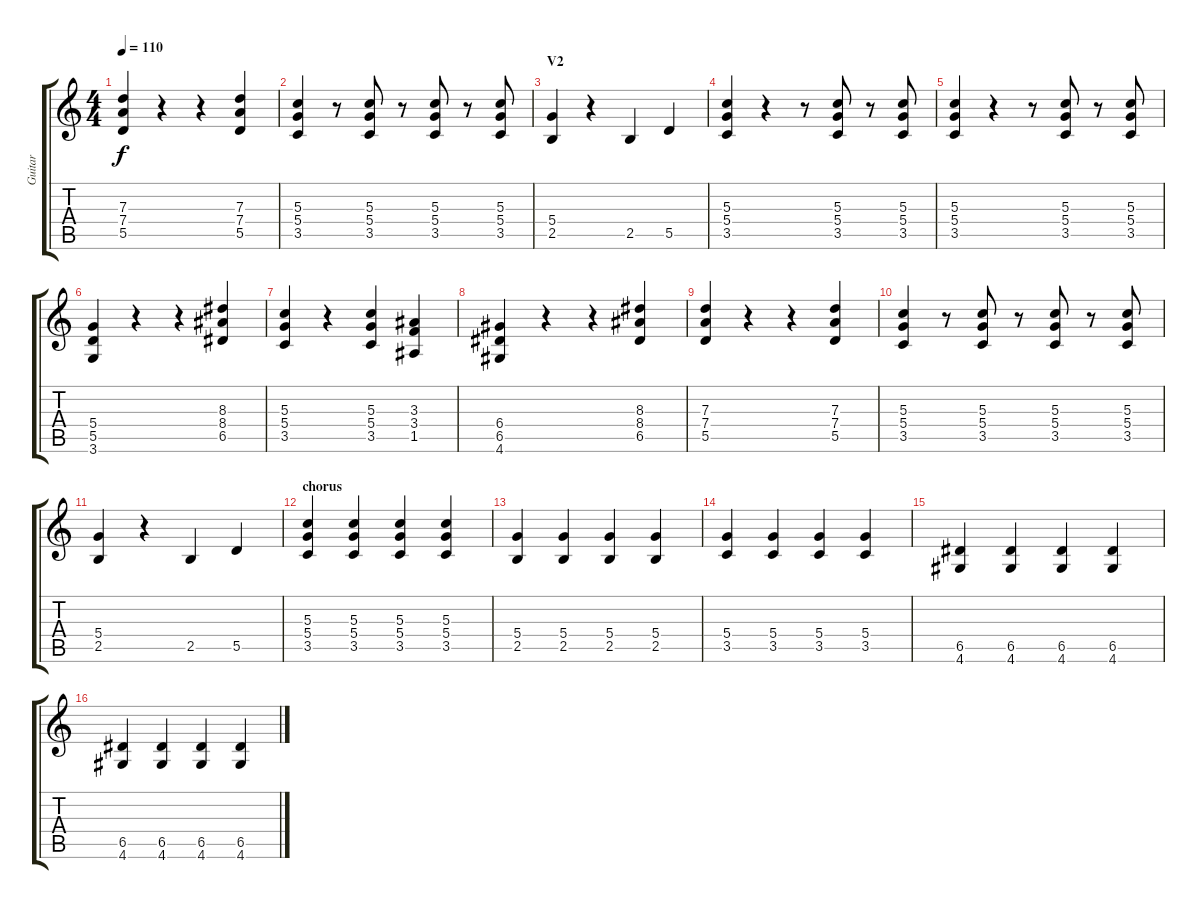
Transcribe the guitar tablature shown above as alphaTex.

\track ("Guitar" "Guitar") {instrument distortionguitar}
\staff {score tabs}
\tuning (E4 B3 G3 D3 A2 E2) {hide}
\ts (4 4)
\tempo 110
\clef g2
\ks c
(7.3 7.4 5.5).4{dy f} r.4 r.4 (7.3 7.4 5.5).4 |
(5.3 5.4 3.5).4 r.8 (5.3 5.4 3.5).8 r.8 (5.3 5.4 3.5).8 r.8 (5.3 5.4 3.5).8 |
\section ("" "V2")
(5.4 2.5).4 r.4 2.5.4 5.5.4 |
(5.3 5.4 3.5).4 r.4 r.8 (5.3 5.4 3.5).8 r.8 (5.3 5.4 3.5).8 |
(5.3 5.4 3.5).4 r.4 r.8 (5.3 5.4 3.5).8 r.8 (5.3 5.4 3.5).8 |
(5.4 5.5 3.6).4 r.4 r.4 (8.3 8.4 6.5).4 |
(5.3 5.4 3.5).4 r.4 (5.3 5.4 3.5).4 (3.3 3.4 1.5).4 |
(6.4 6.5 4.6).4 r.4 r.4 (8.3 8.4 6.5).4 |
(7.3 7.4 5.5).4 r.4 r.4 (7.3 7.4 5.5).4 |
(5.3 5.4 3.5).4 r.8 (5.3 5.4 3.5).8 r.8 (5.3 5.4 3.5).8 r.8 (5.3 5.4 3.5).8 |
(5.4 2.5).4 r.4 2.5.4 5.5.4 |
\section ("" "chorus")
(5.3 5.4 3.5).4 (5.3 5.4 3.5).4 (5.3 5.4 3.5).4 (5.3 5.4 3.5).4 |
(5.4 2.5).4 (5.4 2.5).4 (5.4 2.5).4 (5.4 2.5).4 |
(5.4 3.5).4 (5.4 3.5).4 (5.4 3.5).4 (5.4 3.5).4 |
(6.5 4.6).4 (6.5 4.6).4 (6.5 4.6).4 (6.5 4.6).4 |
(6.5 4.6).4 (6.5 4.6).4 (6.5 4.6).4 (6.5 4.6).4
